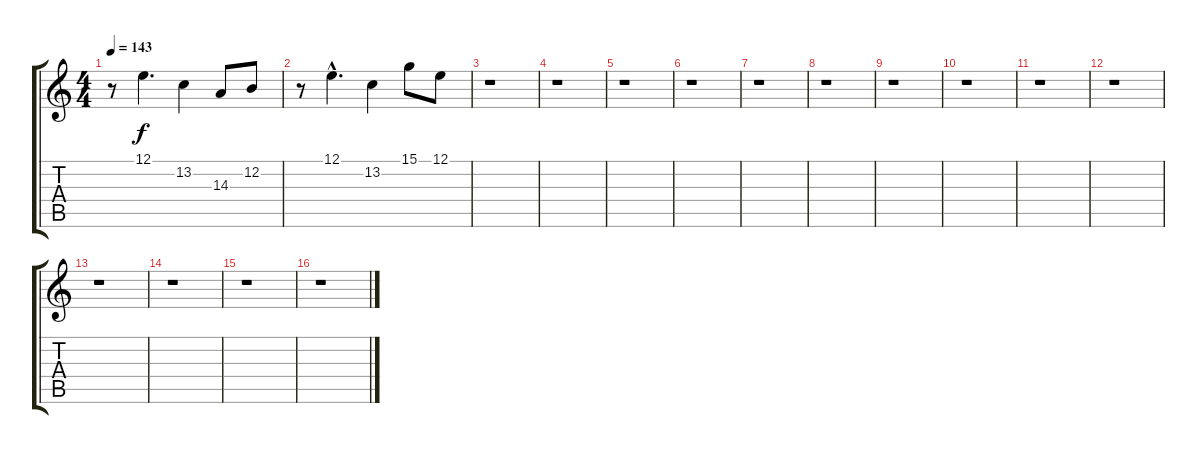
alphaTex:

\track "" {instrument pad1newage}
\staff {score tabs}
\tuning (E4 B3 G3 D3 A2 E2) {hide}
\ts (4 4)
\tempo 143
\clef g2
\ks c
r.8{dy f} 12.1.4{d} 13.2.4 14.3.8 12.2.8 |
r.8 12.1{hac}.4{d} 13.2.4 15.1.8 12.1.8 |
r.1 |
r.1 |
r.1 |
r.1 |
r.1 |
r.1 |
r.1 |
r.1 |
r.1 |
r.1 |
r.1 |
r.1 |
r.1 |
r.1
